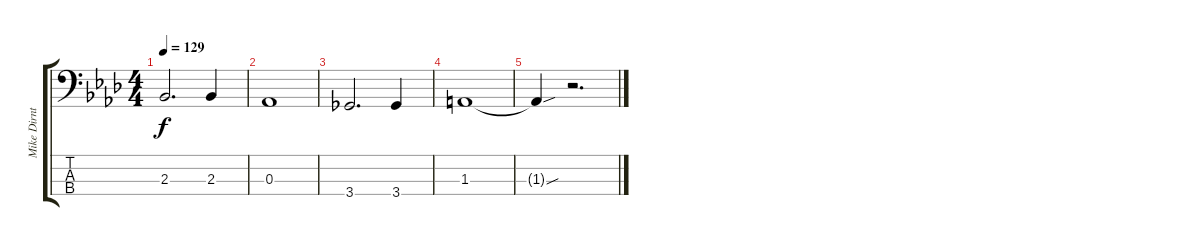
\track ("Mike Dirnt (Bass)" "Mike Dirnt") {instrument electricbasspick}
\staff {score tabs}
\tuning (Gb2 Db2 Ab1 Eb1) {hide}
\ts (4 4)
\tempo 129
\clef f4
\ks ab
2.3.2{d dy f} 2.3.4 |
0.3.1 |
3.4.2{d} 3.4.4 |
1.3.1 |
1.3{sou t}.4 r.2{d}
